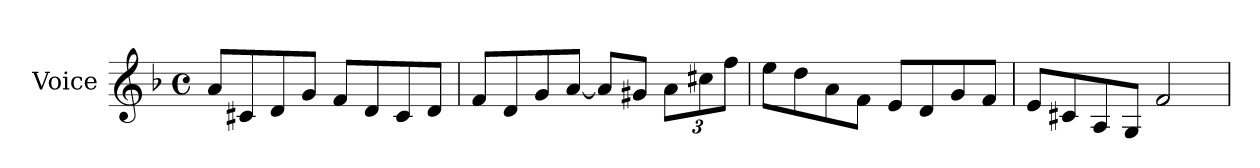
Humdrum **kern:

**kern
*part1
*staff1
*I"Voice
*I'Voice
*clefG2
*k[b-]
*M4/4
*met(c)
=1
8a/L
8c#X/
8d/
8g/J
8f/L
8d/
8c#/
8d/J
=2
8f/L
8d/
8g/
[<8a/J
8a/L]
8g#X/J
12a\L
12cc#X\
12ff\J
=3
8ee\L
8dd\
8a\
8f\J
8e/L
8d/
8g/
8f/J
=4
8e/L
8c#X/
8A/
8G/J
2f/
=
*-
